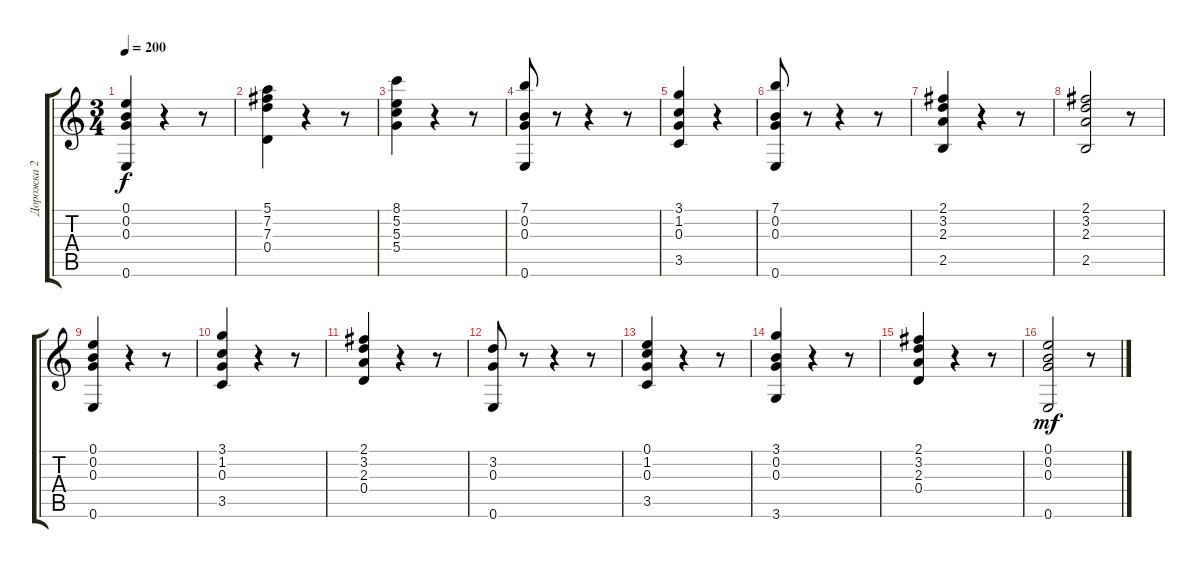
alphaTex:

\track ("Дорожка 2" "Дорожка 2") {instrument acousticguitarnylon}
\staff {score tabs}
\tuning (E4 B3 G3 D3 A2 E2) {hide}
\ts (3 4)
\tempo 200
\clef g2
\ks c
(0.1 0.2 0.3 0.6).4{dy f} r.4 r.8 |
(5.1 7.2 7.3 0.4).4 r.4 r.8 |
(8.1 5.2 5.3 5.4).4 r.4 r.8 |
(7.1 0.2 0.3 0.6).8 r.8 r.4 r.8 |
(3.1 1.2 0.3 3.5).4 r.4 |
(7.1 0.2 0.3 0.6).8 r.8 r.4 r.8 |
(2.1 3.2 2.3 2.5).4 r.4 r.8 |
(2.1 3.2 2.3 2.5).2 r.8 |
(0.1 0.2 0.3 0.6).4 r.4 r.8 |
(3.1 1.2 0.3 3.5).4 r.4 r.8 |
(2.1 3.2 2.3 0.4).4 r.4 r.8 |
(3.2 0.3 0.6).8 r.8 r.4 r.8 |
(0.1 1.2 0.3 3.5).4 r.4 r.8 |
(3.1 0.2 0.3 3.6).4 r.4 r.8 |
(2.1 3.2 2.3 0.4).4 r.4 r.8 |
(0.1 0.2 0.3 0.6).2{dy mf} r.8
